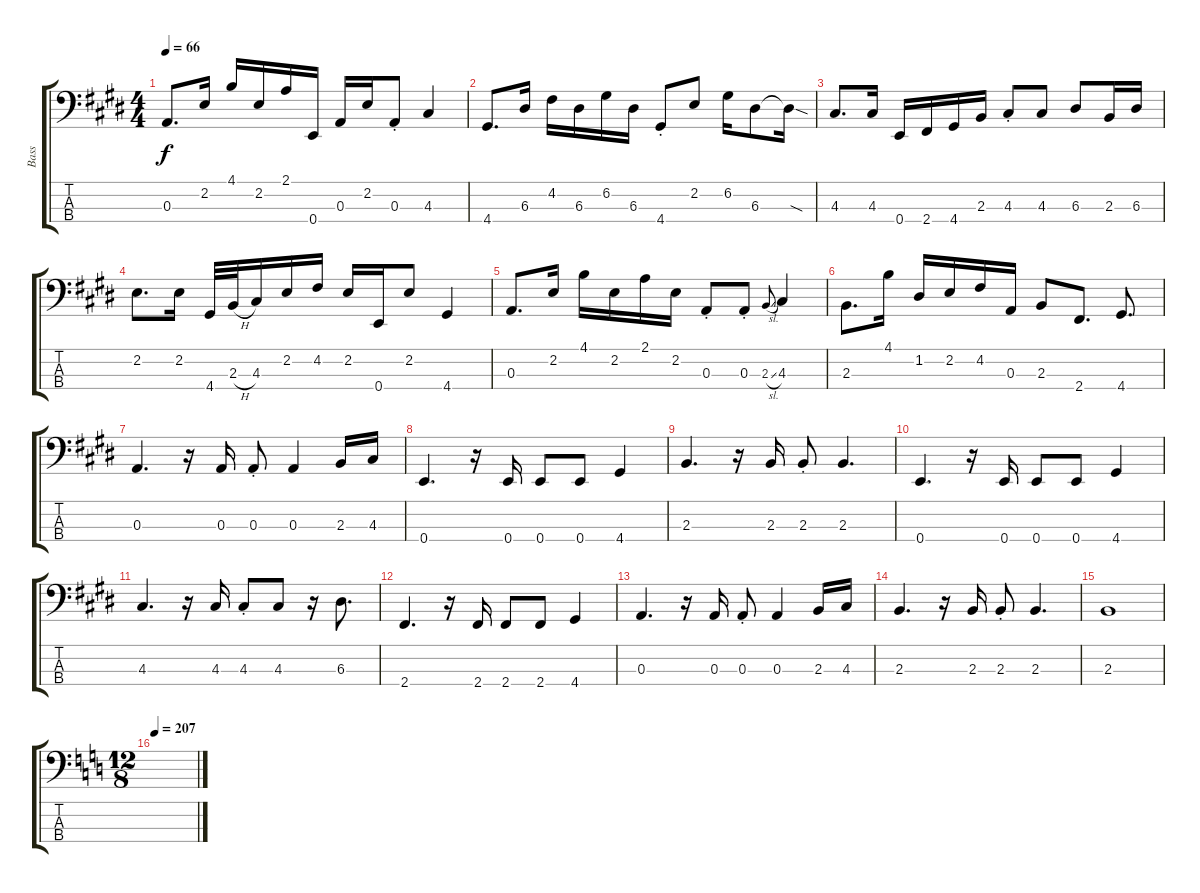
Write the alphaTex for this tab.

\track ("Bass" "Bass") {instrument electricbassfinger}
\staff {score tabs}
\tuning (G2 D2 A1 E1) {hide}
\ts (4 4)
\tempo 66
\clef f4
\ks e
0.3.8{d dy f} 2.2.16 4.1.16 2.2.16 2.1.16 0.4.16 0.3.16 2.2.16 0.3{st}.8 4.3.4 |
4.4.8{d} 6.3.16 4.2.16 6.3.16 6.2.16 6.3.16 4.4{st}.8 2.2.8 6.2.16 6.3.8 6.3{sod t}.16 |
4.3.8{d} 4.3.16 0.4.16 2.4.16 4.4.16 2.3.16 4.3{st}.8 4.3.8 6.3.8 2.3.16 6.3.16 |
2.2.8{d} 2.2.16 4.4.32 2.3{h}.32 4.3.16 2.2.16 4.2.16 2.2.16 0.4.16 2.2.8 4.4.4 |
0.3.8{d} 2.2.16 4.1.16 2.2.16 2.1.16 2.2.16 0.3{st}.8 0.3{st}.8 2.3{sl}.8{gr onbeat} 4.3.4 |
2.3.8{d} 4.1.16 1.2.16 2.2.16 4.2.16 0.3.16 2.3.8 2.4.8{d} 4.4.8{d} |
0.3.4{d} r.16 0.3.16 0.3{st}.8 0.3.4 2.3.16 4.3.16 |
0.4.4{d} r.16 0.4.16 0.4.8 0.4.8 4.4.4 |
2.3.4{d} r.16 2.3.16 2.3{st}.8 2.3.4{d} |
0.4.4{d} r.16 0.4.16 0.4.8 0.4.8 4.4.4 |
4.3.4{d} r.16 4.3.16 4.3{st}.8 4.3.8 r.16 6.3.8{d} |
2.4.4{d} r.16 2.4.16 2.4.8 2.4.8 4.4.4 |
0.3.4{d} r.16 0.3.16 0.3{st}.8 0.3.4 2.3.16 4.3.16 |
2.3.4{d} r.16 2.3.16 2.3{st}.8 2.3.4{d} |
2.3.1 |
\ts (12 8)
\tempo 207
\ks c
